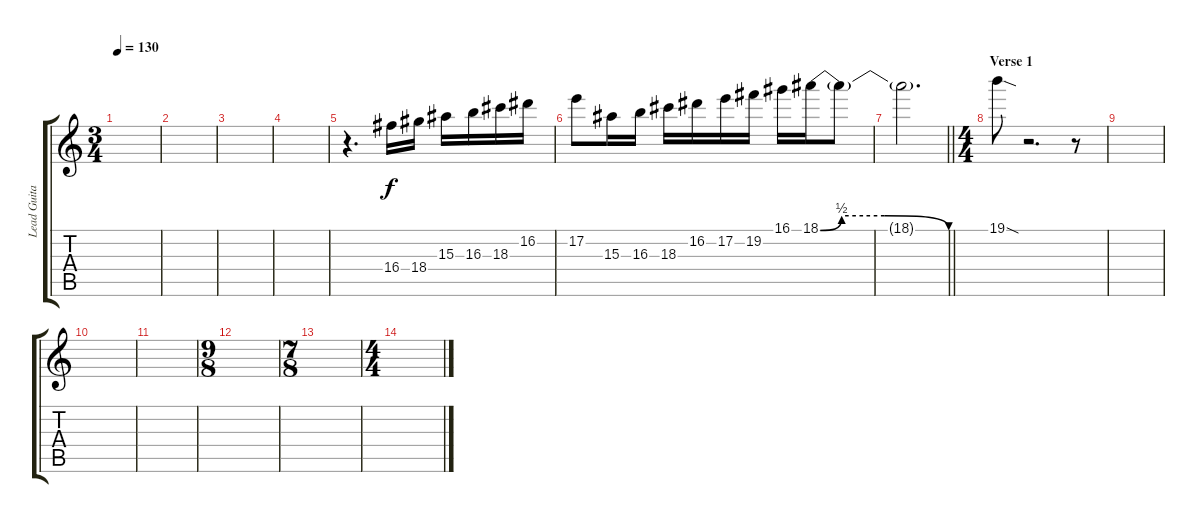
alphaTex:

\track ("Lead Guitar 2" "Lead Guita") {instrument distortionguitar}
\staff {score tabs}
\tuning (E4 B3 G3 D3 A2 E2) {hide}
\ts (3 4)
\tempo 130
\clef g2
\ks c
|
|
|
|
r.4{d} 16.4.16 18.4.16 15.3.16 16.3.16 18.3.16 16.2.16 |
17.2.8 15.3.16 16.3.16 18.3.16 16.2.16 17.2.16 19.2.16 16.1.16 18.1{be (custom 0 0 10 2 20 2 30 2 60 0)}.16 18.1{t}.8 |
\barLineRight lightlight
18.1{t}.2{d} |
\ts (4 4)
\section ("" "Verse 1")
19.1{sod}.8 r.2{d} r.8 |
|
|
|
\ts (9 8)
|
\ts (7 8)
|
\ts (4 4)
